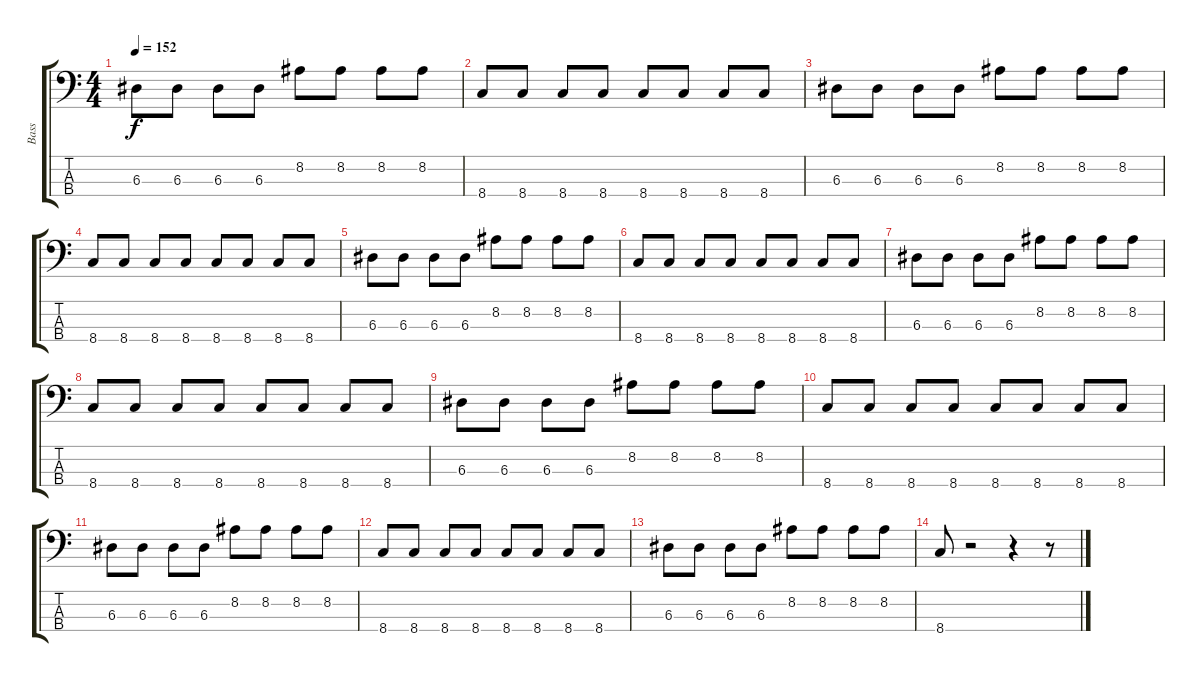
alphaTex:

\track ("Bass" "Bass") {instrument electricbasspick}
\staff {score tabs}
\tuning (G2 D2 A1 E1) {hide}
\ts (4 4)
\tempo 152
\clef f4
\ks c
6.3.8{dy f} 6.3.8 6.3.8 6.3.8 8.2.8 8.2.8 8.2.8 8.2.8 |
8.4.8 8.4.8 8.4.8 8.4.8 8.4.8 8.4.8 8.4.8 8.4.8 |
6.3.8 6.3.8 6.3.8 6.3.8 8.2.8 8.2.8 8.2.8 8.2.8 |
8.4.8 8.4.8 8.4.8 8.4.8 8.4.8 8.4.8 8.4.8 8.4.8 |
6.3.8 6.3.8 6.3.8 6.3.8 8.2.8 8.2.8 8.2.8 8.2.8 |
8.4.8 8.4.8 8.4.8 8.4.8 8.4.8 8.4.8 8.4.8 8.4.8 |
6.3.8 6.3.8 6.3.8 6.3.8 8.2.8 8.2.8 8.2.8 8.2.8 |
8.4.8 8.4.8 8.4.8 8.4.8 8.4.8 8.4.8 8.4.8 8.4.8 |
6.3.8 6.3.8 6.3.8 6.3.8 8.2.8 8.2.8 8.2.8 8.2.8 |
8.4.8 8.4.8 8.4.8 8.4.8 8.4.8 8.4.8 8.4.8 8.4.8 |
6.3.8 6.3.8 6.3.8 6.3.8 8.2.8 8.2.8 8.2.8 8.2.8 |
8.4.8 8.4.8 8.4.8 8.4.8 8.4.8 8.4.8 8.4.8 8.4.8 |
6.3.8 6.3.8 6.3.8 6.3.8 8.2.8 8.2.8 8.2.8 8.2.8 |
8.4.8 r.2 r.4 r.8
